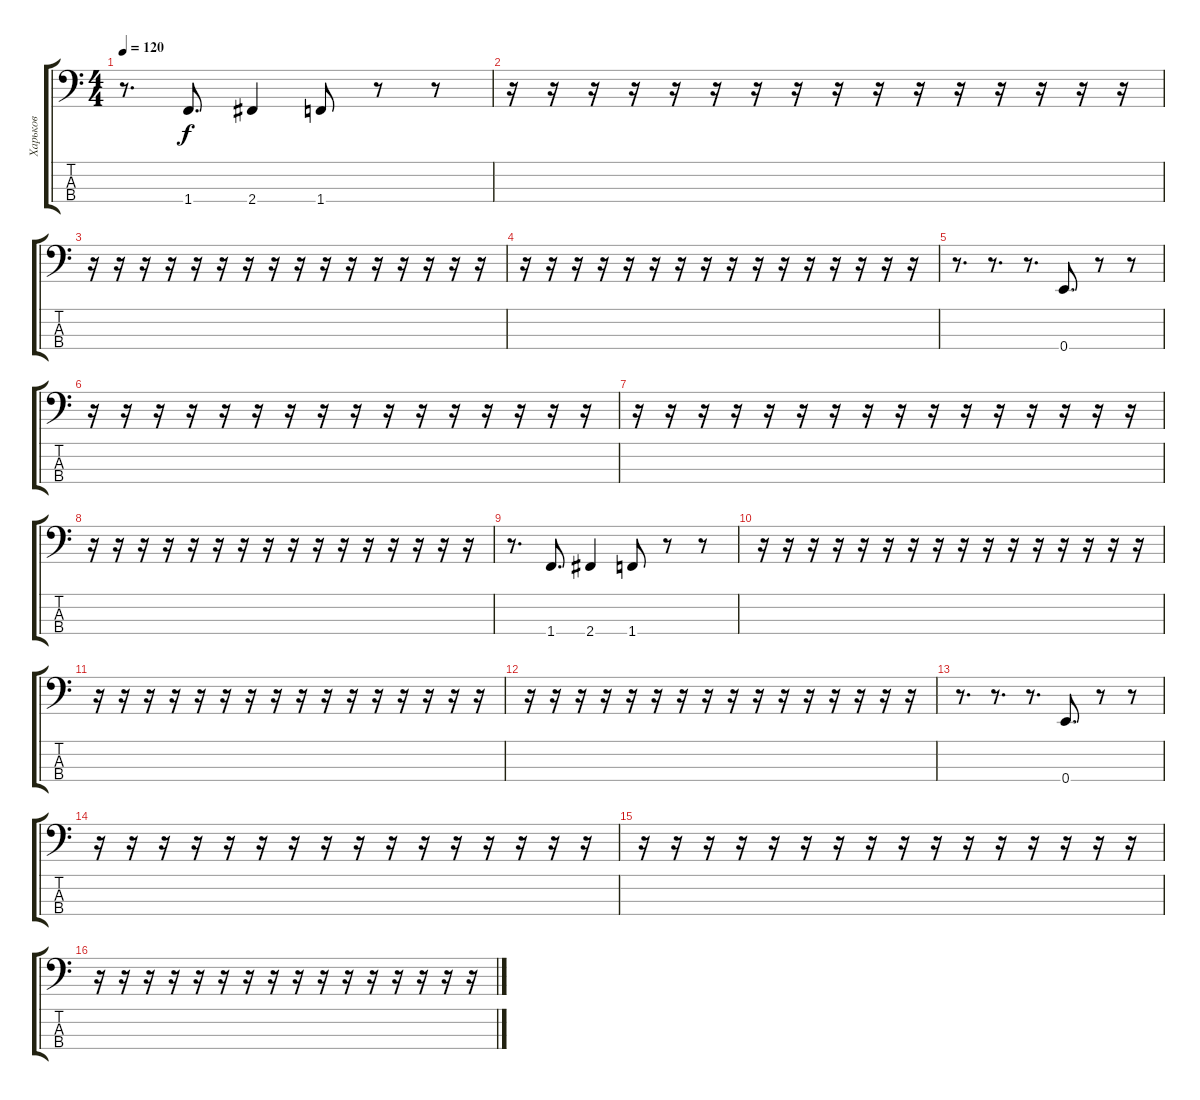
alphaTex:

\track ("Харьков" "Харьков") {instrument electricbassfinger}
\staff {score tabs}
\tuning (G2 D2 A1 E1) {hide}
\ts (4 4)
\tempo 120
\clef f4
\ks c
r.8{d dy f} 1.4.8{d} 2.4.4 1.4.8 r.8 r.8 |
r.16 r.16 r.16 r.16 r.16 r.16 r.16 r.16 r.16 r.16 r.16 r.16 r.16 r.16 r.16 r.16 |
r.16 r.16 r.16 r.16 r.16 r.16 r.16 r.16 r.16 r.16 r.16 r.16 r.16 r.16 r.16 r.16 |
r.16 r.16 r.16 r.16 r.16 r.16 r.16 r.16 r.16 r.16 r.16 r.16 r.16 r.16 r.16 r.16 |
r.8{d} r.8{d} r.8{d} 0.4.8{d} r.8 r.8 |
r.16 r.16 r.16 r.16 r.16 r.16 r.16 r.16 r.16 r.16 r.16 r.16 r.16 r.16 r.16 r.16 |
r.16 r.16 r.16 r.16 r.16 r.16 r.16 r.16 r.16 r.16 r.16 r.16 r.16 r.16 r.16 r.16 |
r.16 r.16 r.16 r.16 r.16 r.16 r.16 r.16 r.16 r.16 r.16 r.16 r.16 r.16 r.16 r.16 |
r.8{d} 1.4.8{d} 2.4.4 1.4.8 r.8 r.8 |
r.16 r.16 r.16 r.16 r.16 r.16 r.16 r.16 r.16 r.16 r.16 r.16 r.16 r.16 r.16 r.16 |
r.16 r.16 r.16 r.16 r.16 r.16 r.16 r.16 r.16 r.16 r.16 r.16 r.16 r.16 r.16 r.16 |
r.16 r.16 r.16 r.16 r.16 r.16 r.16 r.16 r.16 r.16 r.16 r.16 r.16 r.16 r.16 r.16 |
r.8{d} r.8{d} r.8{d} 0.4.8{d} r.8 r.8 |
r.16 r.16 r.16 r.16 r.16 r.16 r.16 r.16 r.16 r.16 r.16 r.16 r.16 r.16 r.16 r.16 |
r.16 r.16 r.16 r.16 r.16 r.16 r.16 r.16 r.16 r.16 r.16 r.16 r.16 r.16 r.16 r.16 |
r.16 r.16 r.16 r.16 r.16 r.16 r.16 r.16 r.16 r.16 r.16 r.16 r.16 r.16 r.16 r.16
